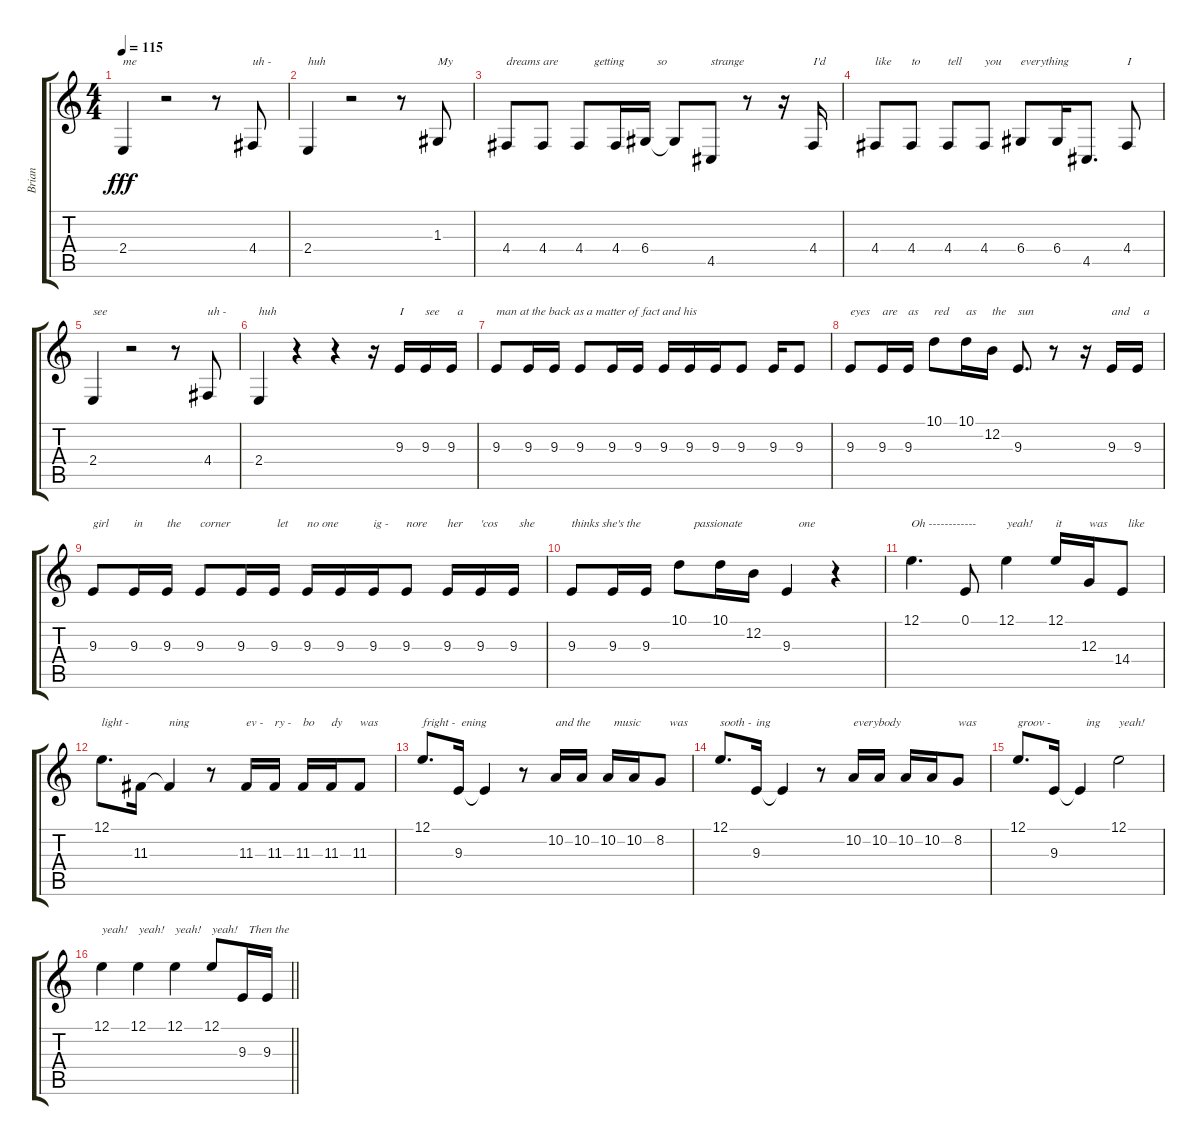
\track ("Brian" "Brian") {instrument lead2sawtooth}
\staff {score tabs}
\tuning (E4 B3 G3 D3 A2 E2) {hide}
\ts (4 4)
\tempo 115
\clef g2
\ks c
2.4.4{txt "me" dy fff} r.2 r.8 4.4.8{txt "uh -"} |
2.4.4{txt "huh"} r.2 r.8 1.3.8{txt "My"} |
4.4.8{txt "dreams are"} 4.4.8{txt " "} 4.4.8{txt "     getting"} 4.4.16{txt " "} 6.4.16{txt "    so"} 6.4{t}.8{txt " "} 4.5.8{txt "strange"} r.8 r.16 4.4.16{txt "I'd"} |
4.4.8{txt "like"} 4.4.8{txt "to"} 4.4.8{txt "tell"} 4.4.8{txt "you"} 6.4.8{txt "everything"} 6.4.16{txt " "} 4.5.8{d txt " "} 4.4.8{txt "I"} |
2.4.4{txt "see"} r.2 r.8 4.4.8{txt "uh -"} |
2.4.4{txt "huh"} r.4 r.4 r.16 9.3.16{txt "I "} 9.3.16{txt "see"} 9.3.16{txt "  a"} |
9.3.8{txt "man at the back as a matter of fact and his"} 9.3.16{txt " "} 9.3.16{txt " "} 9.3.8{txt " "} 9.3.16{txt " "} 9.3.16{txt " "} 9.3.16{txt " "} 9.3.16{txt " "} 9.3.16{txt " "} 9.3.8{txt " "} 9.3.16{txt " "} 9.3.8{txt " "} |
9.3.8{txt "eyes"} 9.3.16{txt "are"} 9.3.16{txt "as"} 10.1.8{txt "red"} 10.1.16{txt "as"} 12.2.16{txt "the"} 9.3.8{d txt "sun"} r.8 r.16 9.3.16{txt "and"} 9.3.16{txt "  a"} |
9.3.8{txt "girl"} 9.3.16{txt "in"} 9.3.16{txt "the"} 9.3.8{txt "corner"} 9.3.16{txt " "} 9.3.16{txt " let"} 9.3.16{txt "no one"} 9.3.16{txt " "} 9.3.16{txt "ig -"} 9.3.8{txt "nore"} 9.3.16{txt "her"} 9.3.16{txt "'cos"} 9.3.16{txt "  she"} |
9.3.8{txt "thinks she's the"} 9.3.16{txt " "} 9.3.16 10.1.8{txt "     passionate"} 10.1.16 12.2.16 9.3.4{txt "    one"} r.4 |
12.1.4{d txt "Oh ------------"} 0.1.8 12.1.4{txt "yeah!"} 12.1.16{txt "it"} 12.3.16{txt "was"} 14.4.8{txt "  like"} |
12.1.8{d txt "light -"} 11.3.16 11.3{t}.4{txt "ning"} r.8 11.3.16{txt "ev -"} 11.3.16{txt "ry -"} 11.3.16{txt "bo"} 11.3.16{txt "dy"} 11.3.8{txt "was"} |
12.1.8{d txt "fright -"} 9.3.16{txt " ening"} 9.3{t}.4 r.8 10.2.16{txt "and the"} 10.2.16{txt " "} 10.2.16{txt "  music"} 10.2.16{txt " "} 8.2.8{txt "   was"} |
12.1.8{d txt "sooth -"} 9.3.16{txt "ing"} 9.3{t}.4 r.8 10.2.16{txt "everybody"} 10.2.16{txt " "} 10.2.16{txt " "} 10.2.16{txt " "} 8.2.8{txt "was"} |
12.1.8{d txt "groov -"} 9.3.16 9.3{t}.4{txt "  ing"} 12.1.2{txt "yeah!"} |
\barLineRight lightlight
12.1.4{txt "yeah!"} 12.1.4{txt "yeah!"} 12.1.4{txt "yeah!"} 12.1.8{txt "yeah!"} 9.3.16{txt "  Then the"} 9.3.16{txt " "}
